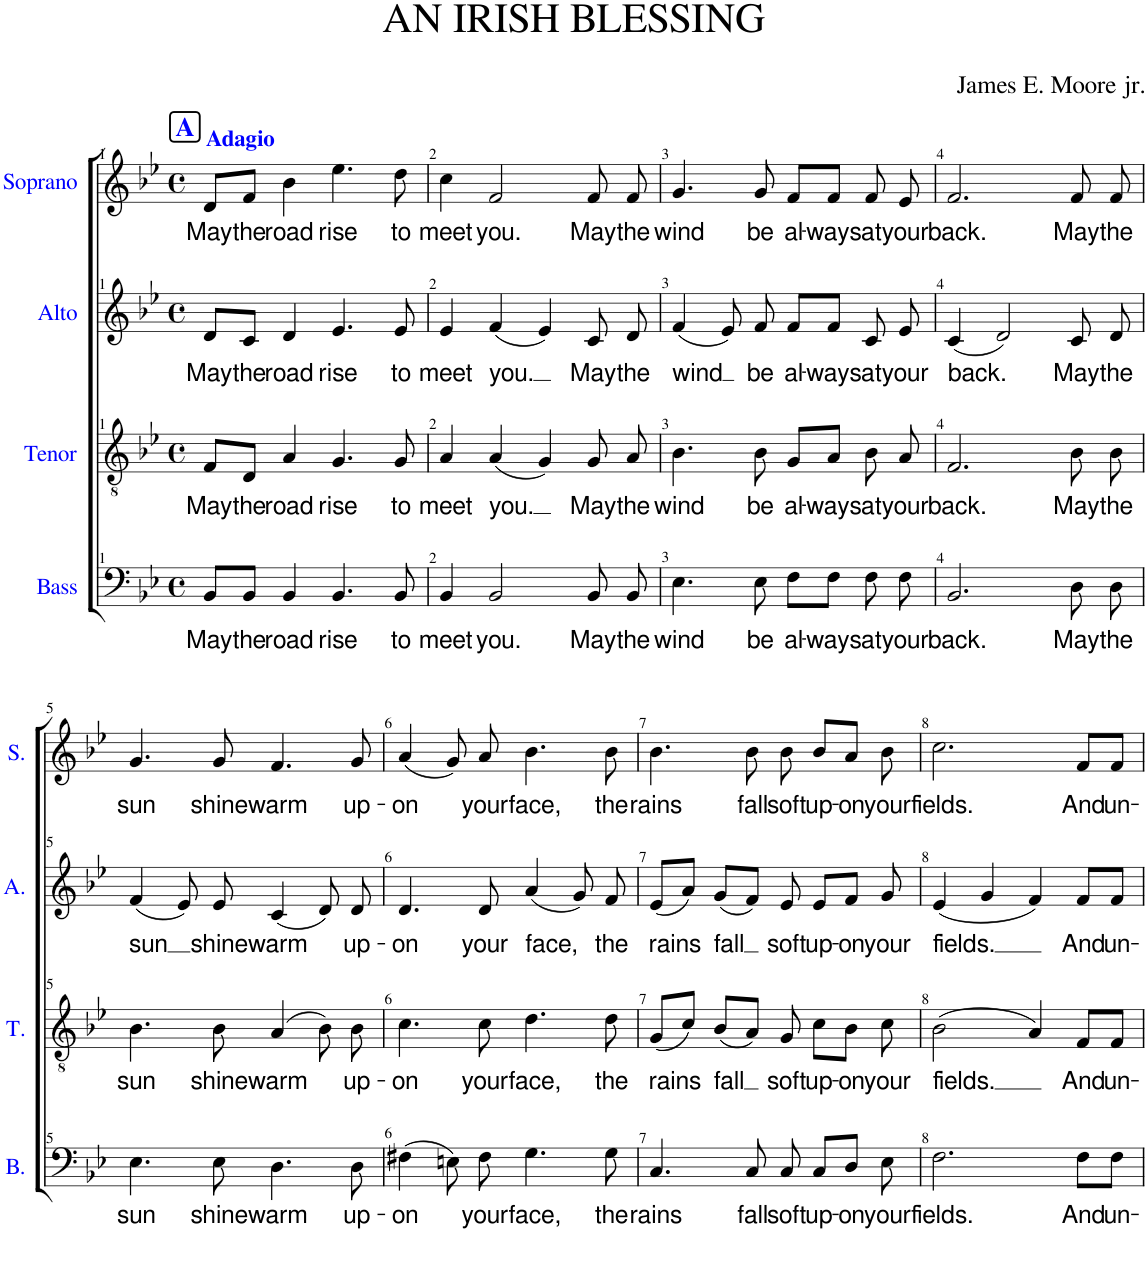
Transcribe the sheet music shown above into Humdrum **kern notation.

**kern	**text	**kern	**text	**kern	**text	**kern	**text
*part4	*part4	*part3	*part3	*part2	*part2	*part1	*part1
*staff4	*staff4	*staff3	*staff3	*staff2	*staff2	*staff1	*staff1
*I"Bass	*	*I"Tenor	*	*I"Alto	*	*I"Soprano	*
*I'B.	*	*I'T.	*	*I'A.	*	*I'S.	*
*clefF4	*	*clefGv2	*	*clefG2	*	*clefG2	*
*k[b-e-]	*	*k[b-e-]	*	*k[b-e-]	*	*k[b-e-]	*
*M4/4	*	*M4/4	*	*M4/4	*	*M4/4	*
*met(c)	*	*met(c)	*	*met(c)	*	*met(c)	*
!!LO:REH:place=s1:a:B:cj:color=#0000FF:fs=14:t=A
=1	=1	=1	=1	=1	=1	=1	=1
!	!	!	!	!	!	!LO:TX:a:B:color=#0000FF:t=Adagio	!
!	!LO:LY:b	!	!LO:LY:b	!	!LO:LY:b	!	!LO:LY:b
8BB-/L	May	8F/L	May	8d/L	May	8d/L	May
!	!LO:LY:b	!	!LO:LY:b	!	!LO:LY:b	!	!LO:LY:b
8BB-/J	the	8D/J	the	8c/J	the	8f/J	the
!	!LO:LY:b	!	!LO:LY:b	!	!LO:LY:b	!	!LO:LY:b
4BB-/	road	4A/	road	4d/	road	4b-\	road
!	!LO:LY:b	!	!LO:LY:b	!	!LO:LY:b	!	!LO:LY:b
4.BB-/	rise	4.G/	rise	4.e-/	rise	4.ee-\	rise
!	!LO:LY:b	!	!LO:LY:b	!	!LO:LY:b	!	!LO:LY:b
8BB-/	to	8G/	to	8e-/	to	8dd\	to
=2	=2	=2	=2	=2	=2	=2	=2
!	!LO:LY:b	!	!LO:LY:b	!	!LO:LY:b	!	!LO:LY:b
4BB-/	meet	4A/	meet	4e-/	meet	4cc\	meet
!	!LO:LY:b	!	!LO:LY:b	!	!LO:LY:b	!	!LO:LY:b
2BB-/	you.	(4A/	you.	(4f/	you.	2f/	you.
.	.	4G/)	.	4e-/)	.	.	.
!	!LO:LY:b	!	!LO:LY:b	!	!LO:LY:b	!	!LO:LY:b
8BB-/	May	8G/	May	8c/	May	8f/	May
!	!LO:LY:b	!	!LO:LY:b	!	!LO:LY:b	!	!LO:LY:b
8BB-/	the	8A/	the	8d/	the	8f/	the
=3	=3	=3	=3	=3	=3	=3	=3
!	!LO:LY:b	!	!LO:LY:b	!	!LO:LY:b	!	!LO:LY:b
4.E-\	wind	4.B-\	wind	(4f/	wind	4.g/	wind
.	.	.	.	8e-/)	.	.	.
!	!LO:LY:b	!	!LO:LY:b	!	!LO:LY:b	!	!LO:LY:b
8E-\	be	8B-\	be	8f/	be	8g/	be
!	!LO:LY:b	!	!LO:LY:b	!	!LO:LY:b	!	!LO:LY:b
8F\L	al-	8G/L	al-	8f/L	al-	8f/L	al-
!	!LO:LY:b	!	!LO:LY:b	!	!LO:LY:b	!	!LO:LY:b
8F\J	-ways	8A/J	-ways	8f/J	-ways	8f/J	-ways
!	!LO:LY:b	!	!LO:LY:b	!	!LO:LY:b	!	!LO:LY:b
8F\	at	8B-\	at	8c/	at	8f/	at
!	!LO:LY:b	!	!LO:LY:b	!	!LO:LY:b	!	!LO:LY:b
8F\	your	8A/	your	8e-/	your	8e-/	your
=4	=4	=4	=4	=4	=4	=4	=4
!	!LO:LY:b	!	!LO:LY:b	!	!LO:LY:b	!	!LO:LY:b
2.BB-/	back.	2.F/	back.	(4c/	back.	2.f/	back.
.	.	.	.	2d/)	.	.	.
!	!LO:LY:b	!	!LO:LY:b	!	!LO:LY:b	!	!LO:LY:b
8D\	May	8B-\	May	8c/	May	8f/	May
!	!LO:LY:b	!	!LO:LY:b	!	!LO:LY:b	!	!LO:LY:b
8D\	the	8B-\	the	8d/	the	8f/	the
!!LO:LB:g=z
=5	=5	=5	=5	=5	=5	=5	=5
!	!LO:LY:b	!	!LO:LY:b	!	!LO:LY:b	!	!LO:LY:b
4.E-\	sun	4.B-\	sun	(4f/	sun	4.g/	sun
.	.	.	.	8e-/)	.	.	.
!	!LO:LY:b	!	!LO:LY:b	!	!LO:LY:b	!	!LO:LY:b
8E-\	shine	8B-\	shine	8e-/	shine	8g/	shine
!	!LO:LY:b	!	!LO:LY:b	!	!LO:LY:b	!	!LO:LY:b
4.D\	warm	(4A/	warm	(4c/	warm	4.f/	warm
.	.	8B-\)	.	8d/)	.	.	.
!	!LO:LY:b	!	!LO:LY:b	!	!LO:LY:b	!	!LO:LY:b
8D\	up-	8B-\	up-	8d/	up-	8g/	up-
=6	=6	=6	=6	=6	=6	=6	=6
!	!LO:LY:b	!	!LO:LY:b	!	!LO:LY:b	!	!LO:LY:b
(4F#X\	-on	4.c\	-on	4.d/	-on	(4a/	-on
8En\)	.	.	.	.	.	8g/)	.
!	!LO:LY:b	!	!LO:LY:b	!	!LO:LY:b	!	!LO:LY:b
8F#\	your	8c\	your	8d/	your	8a/	your
!	!LO:LY:b	!	!LO:LY:b	!	!LO:LY:b	!	!LO:LY:b
4.G\	face,	4.d\	face,	(4a/	face,	4.b-\	face,
.	.	.	.	8g/)	.	.	.
!	!LO:LY:b	!	!LO:LY:b	!	!LO:LY:b	!	!LO:LY:b
8G\	the	8d\	the	8f/	the	8b-\	the
=7	=7	=7	=7	=7	=7	=7	=7
!	!LO:LY:b	!	!LO:LY:b	!	!LO:LY:b	!	!LO:LY:b
4.C/	rains	(8G/L	rains	(8e-/L	rains	4.b-\	rains
.	.	8c/J)	.	8a/J)	.	.	.
!	!	!	!LO:LY:b	!	!LO:LY:b	!	!
.	.	(8B-/L	fall	(8g/L	fall	.	.
!	!LO:LY:b	!	!	!	!	!	!LO:LY:b
8C/	fall	8A/J)	.	8f/J)	.	8b-\	fall
!	!LO:LY:b	!	!LO:LY:b	!	!LO:LY:b	!	!LO:LY:b
8C/	soft	8G/	soft	8e-/	soft	8b-\	soft
!	!LO:LY:b	!	!LO:LY:b	!	!LO:LY:b	!	!LO:LY:b
8C/L	up-	8c\L	up-	8e-/L	up-	8b-/L	up-
!	!LO:LY:b	!	!LO:LY:b	!	!LO:LY:b	!	!LO:LY:b
8D/J	-on	8B-\J	-on	8f/J	-on	8a/J	-on
!	!LO:LY:b	!	!LO:LY:b	!	!LO:LY:b	!	!LO:LY:b
8E-\	your	8c\	your	8g/	your	8b-\	your
=8	=8	=8	=8	=8	=8	=8	=8
!	!LO:LY:b	!	!LO:LY:b	!	!LO:LY:b	!	!LO:LY:b
2.F\	fields.	(2B-\	fields.	(4e-/	fields.	2.cc\	fields.
.	.	.	.	4g/	.	.	.
.	.	4A/)	.	4f/)	.	.	.
!	!LO:LY:b	!	!LO:LY:b	!	!LO:LY:b	!	!LO:LY:b
8F\L	And	8F/L	And	8f/L	And	8f/L	And
!	!LO:LY:b	!	!LO:LY:b	!	!LO:LY:b	!	!LO:LY:b
8F\J	un-	8F/J	un-	8f/J	un-	8f/J	un-
=	=	=	=	=	=	=	=
*-	*-	*-	*-	*-	*-	*-	*-
